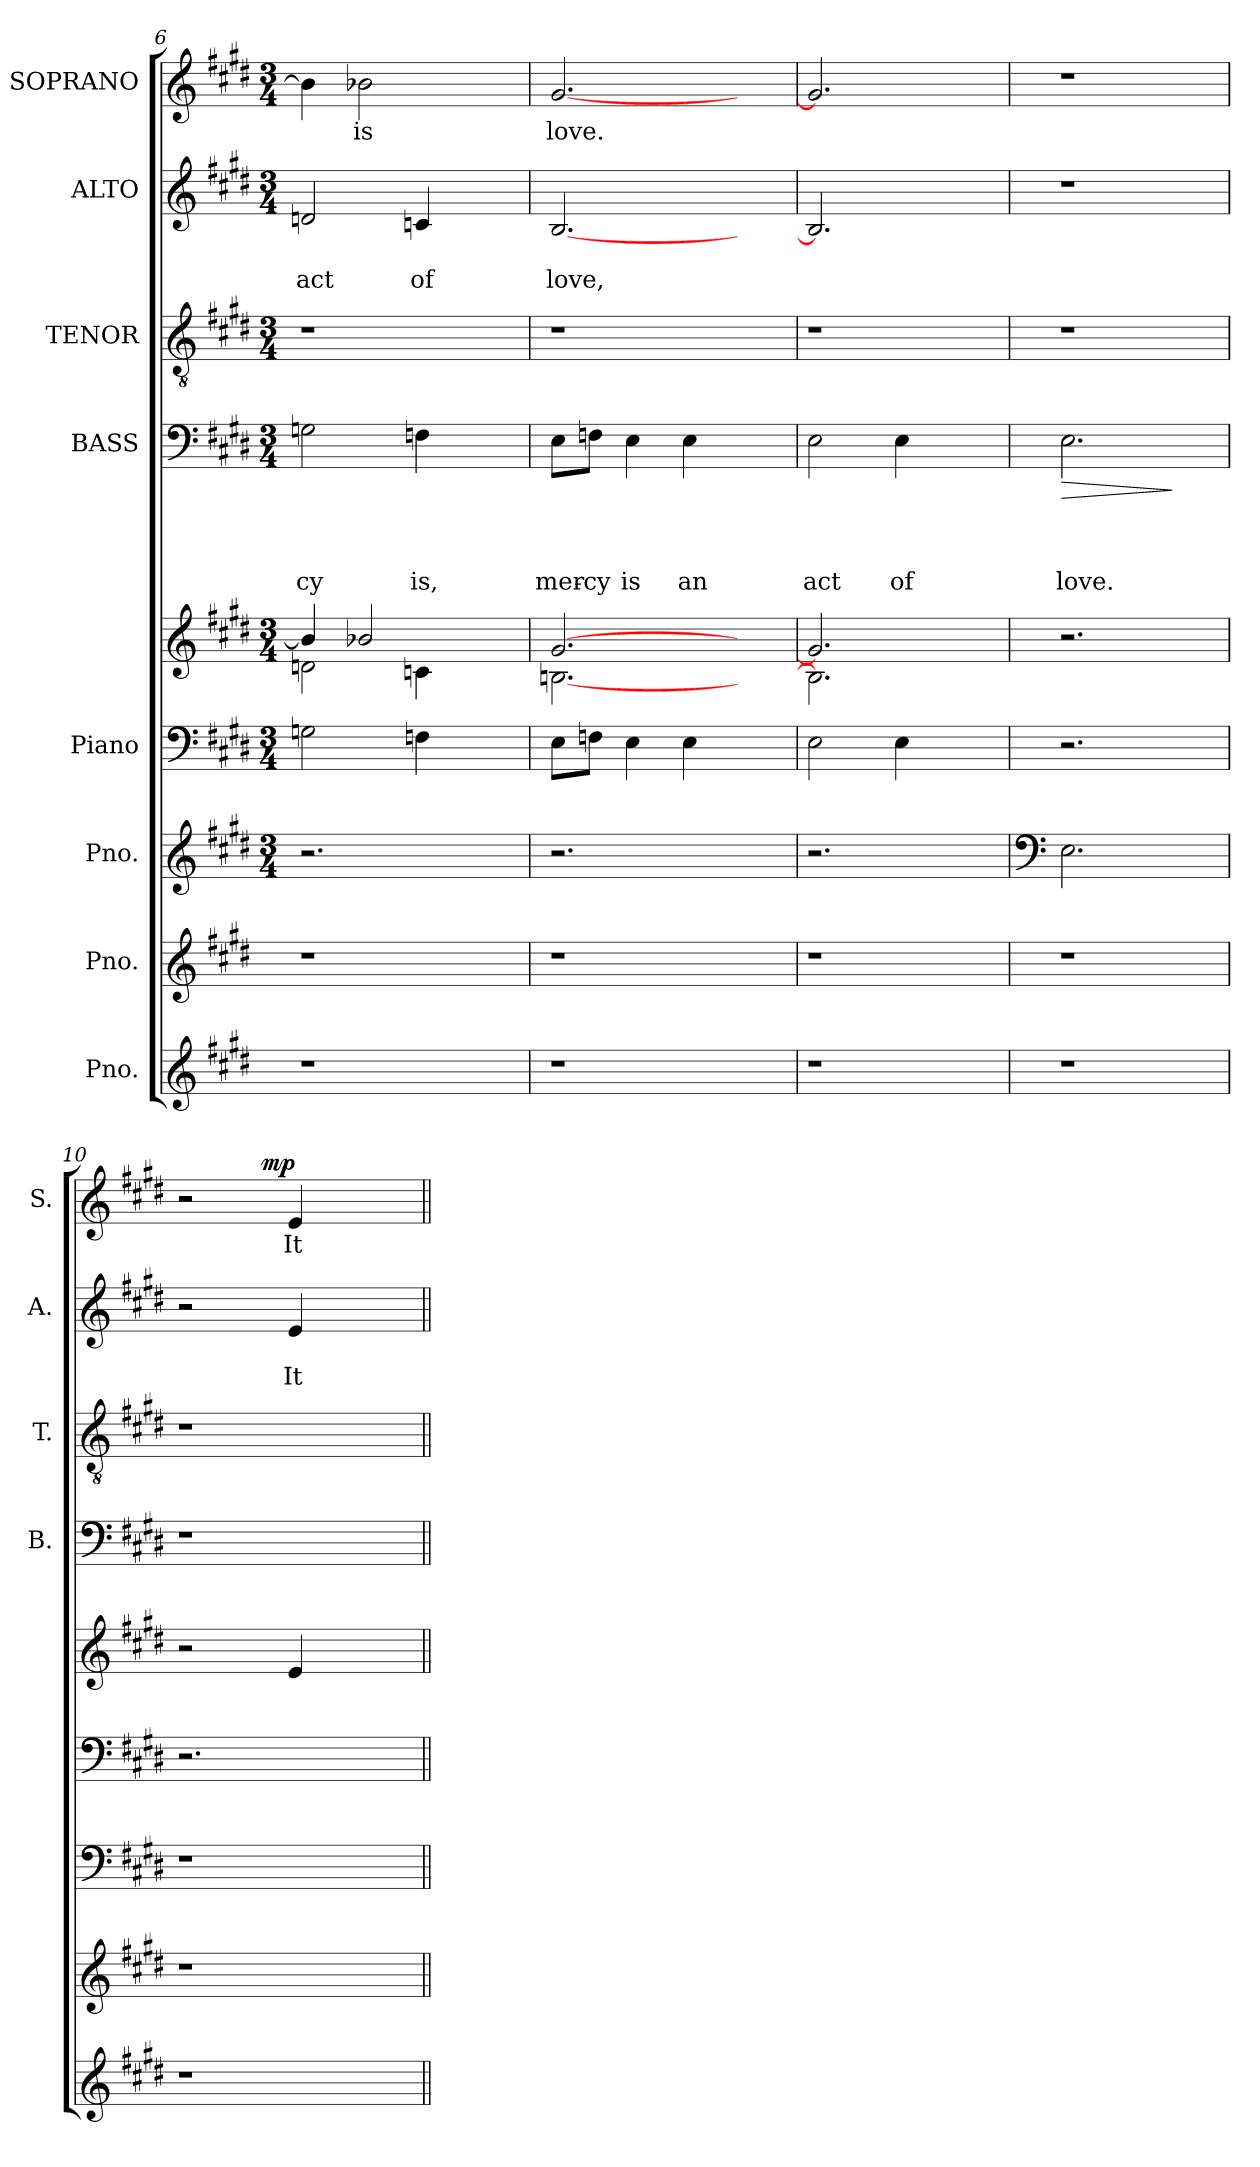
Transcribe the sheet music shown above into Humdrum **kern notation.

**kern	**kern	**kern	**kern	**kern	**kern	**text	**text	**text	**text	**dynam	**kern	**kern	**text	**text	**kern	**text	**dynam
*part8	*part7	*part6	*part5	*part5	*part4	*part4	*part4	*part4	*part4	*part4	*part3	*part2	*part2	*part2	*part1	*part1	*part1
*staff9	*staff8	*staff7	*staff6	*staff5	*staff4	*staff4	*staff4	*staff4	*staff4	*staff4	*staff3	*staff2	*staff2	*staff2	*staff1	*staff1	*staff1
*I"Pno.	*I"Pno.	*I"Pno.	*I"Piano	*	*I"BASS	*	*	*	*	*	*I"TENOR	*I"ALTO	*	*	*I"SOPRANO	*	*
*	*	*	*	*	*I'B.	*	*	*	*	*	*I'T.	*I'A.	*	*	*I'S.	*	*
*clefG2	*clefG2	*clefG2	*clefF4	*clefG2	*clefF4	*	*	*	*	*	*clefGv2	*clefG2	*	*	*clefG2	*	*
*k[f#c#g#d#]	*k[f#c#g#d#]	*k[f#c#g#d#]	*k[f#c#g#d#]	*k[f#c#g#d#]	*k[f#c#g#d#]	*	*	*	*	*	*k[f#c#g#d#]	*k[f#c#g#d#]	*	*	*k[f#c#g#d#]	*	*
*E:	*E:	*E:	*E:	*E:	*E:	*	*	*	*	*	*E:	*E:	*	*	*E:	*	*
*	*	*M3/4	*M3/4	*M3/4	*M3/4	*	*	*	*	*	*M3/4	*M3/4	*	*	*M3/4	*	*
=6	=6	=6	=6	=6	=6	=6	=6	=6	=6	=6	=6	=6	=6	=6	=6	=6	=6
*	*	*	*	*^	*	*	*	*	*	*	*	*	*	*	*	*	*
!	!	!	!	!	!	!	!	!	!	!LO:LY:b	!	!LO:N:vis=1	!	!	!LO:LY:b	!	!	!
1r	1r	2.r	2Gn\	4b/]	2dn\	2Gn\	.	.	.	-cy	.	2.r	2dn/	.	act	4b\]	.	.
!	!	!	!	!	!	!	!	!	!	!	!	!	!	!	!	!	!LO:LY:b	!
.	.	.	.	2b-X/	.	.	.	.	.	.	.	.	.	.	.	2b-X\	is	.
!	!	!	!	!	!	!	!	!	!	!LO:LY:b	!	!	!	!	!LO:LY:b	!	!	!
.	.	.	4Fn\	.	4cn\	4Fn\	.	.	.	is,	.	.	4cn/	.	of	.	.	.
.	.	4ryy	4ryy	4ryy	4ryy	4ryy	.	.	.	.	.	4ryy	4ryy	.	.	4ryy	.	.
=7	=7	=7	=7	=7	=7	=7	=7	=7	=7	=7	=7	=7	=7	=7	=7	=7	=7	=7
!	!	!	!	!	!	!	!	!	!	!LO:LY:b	!	!LO:N:vis=1	!	!	!LO:LY:b	!	!LO:LY:b	!
1r	1r	2.r	8E\L	[>2.g#/	[<2.Bn\	8E\L	.	.	.	mer-	.	2.r	[<2.B/	.	love,	[<2.g#/	love.	.
!	!	!	!	!	!	!	!	!	!	!LO:LY:b:rj	!	!	!	!	!	!	!	!
.	.	.	8Fn\J	.	.	8Fn\J	.	.	.	-cy	.	.	.	.	.	.	.	.
!	!	!	!	!	!	!	!	!	!	!LO:LY:b	!	!	!	!	!	!	!	!
.	.	.	4E\	.	.	4E\	.	.	.	is	.	.	.	.	.	.	.	.
!	!	!	!	!	!	!	!	!	!	!LO:LY:b	!	!	!	!	!	!	!	!
.	.	.	4E\	.	.	4E\	.	.	.	an	.	.	.	.	.	.	.	.
.	.	4ryy	4ryy	4ryy	4ryy	4ryy	.	.	.	.	.	4ryy	4ryy	.	.	4ryy	.	.
=8	=8	=8	=8	=8	=8	=8	=8	=8	=8	=8	=8	=8	=8	=8	=8	=8	=8	=8
!	!	!	!	!	!	!	!	!	!	!LO:LY:b	!	!LO:N:vis=1	!	!	!	!	!	!
1r	1r	2.r	2E\	2.g#/]	2.B\]	2E\	.	.	.	act	.	2.r	2.B/]	.	.	2.g#/]	.	.
!	!	!	!	!	!	!	!	!	!	!LO:LY:b	!	!	!	!	!	!	!	!
.	.	.	4E\	.	.	4E\	.	.	.	of	.	.	.	.	.	.	.	.
.	.	4ryy	4ryy	4ryy	4ryy	4ryy	.	.	.	.	.	4ryy	4ryy	.	.	4ryy	.	.
*	*	*	*	*v	*v	*	*	*	*	*	*	*	*	*	*	*	*	*
!!LO:PB:g=z
=9	=9	=9	=9	=9	=9	=9	=9	=9	=9	=9	=9	=9	=9	=9	=9	=9	=9
*	*	*clefF4	*	*	*	*	*	*	*	*	*	*	*	*	*	*	*
*	*	*	*	*^	*	*	*	*	*	*	*	*	*	*	*	*	*
!	!	!	!	!LO:N:vis=1	!	!	!	!	!	!LO:LY:b	!LO:HP:b	!LO:N:vis=1	!LO:N:vis=1	!	!	!LO:N:vis=1	!	!
*	*	*	*	*v	*v	*	*	*	*	*	*	*	*	*	*	*	*	*
1r	1r	2.E\	2.r	2.r	2.E\	.	.	.	love.	>	2.r	2.r	.	.	2.r	.	.
.	.	4ryy	4ryy	4ryy	4ryy	.	.	.	.	]	4ryy	4ryy	.	.	4ryy	.	.
=10	=10	=10	=10	=10	=10	=10	=10	=10	=10	=10	=10	=10	=10	=10	=10	=10	=10
!	!	!LO:N:vis=1	!	!	!LO:N:vis=1	!	!	!	!	!	!LO:N:vis=1	!	!	!	!	!	!
*	*	*	*	*	*	*	*	*	*	*	*	*	*	*	*^	*	*
1r	1r	2.r	2.r	2r	2.r	.	.	.	.	.	2.r	2r	.	.	2r	4..ryy	.	.
!	!	!	!	!	!	!	!	!	!	!	!	!	!	!	!	!	!	!LO:DY:a
.	.	.	.	.	.	.	.	.	.	.	.	.	.	.	.	2ryy	.	mp
!	!	!	!	!	!	!	!	!	!	!	!	!	!	!LO:LY:b	!	!	!LO:LY:b	!
.	.	.	.	4e/	.	.	.	.	.	.	.	4e/	.	It	4e/	.	It	.
.	.	4ryy	4ryy	4ryy	4ryy	.	.	.	.	.	4ryy	4ryy	.	.	4ryy	.	.	.
.	.	.	.	.	.	.	.	.	.	.	.	.	.	.	.	16ryy	.	.
*	*	*	*	*	*	*	*	*	*	*	*	*	*	*	*v	*v	*	*
=||	=||	=||	=||	=||	=||	=||	=||	=||	=||	=||	=||	=||	=||	=||	=||	=||	=||
*-	*-	*-	*-	*-	*-	*-	*-	*-	*-	*-	*-	*-	*-	*-	*-	*-	*-
